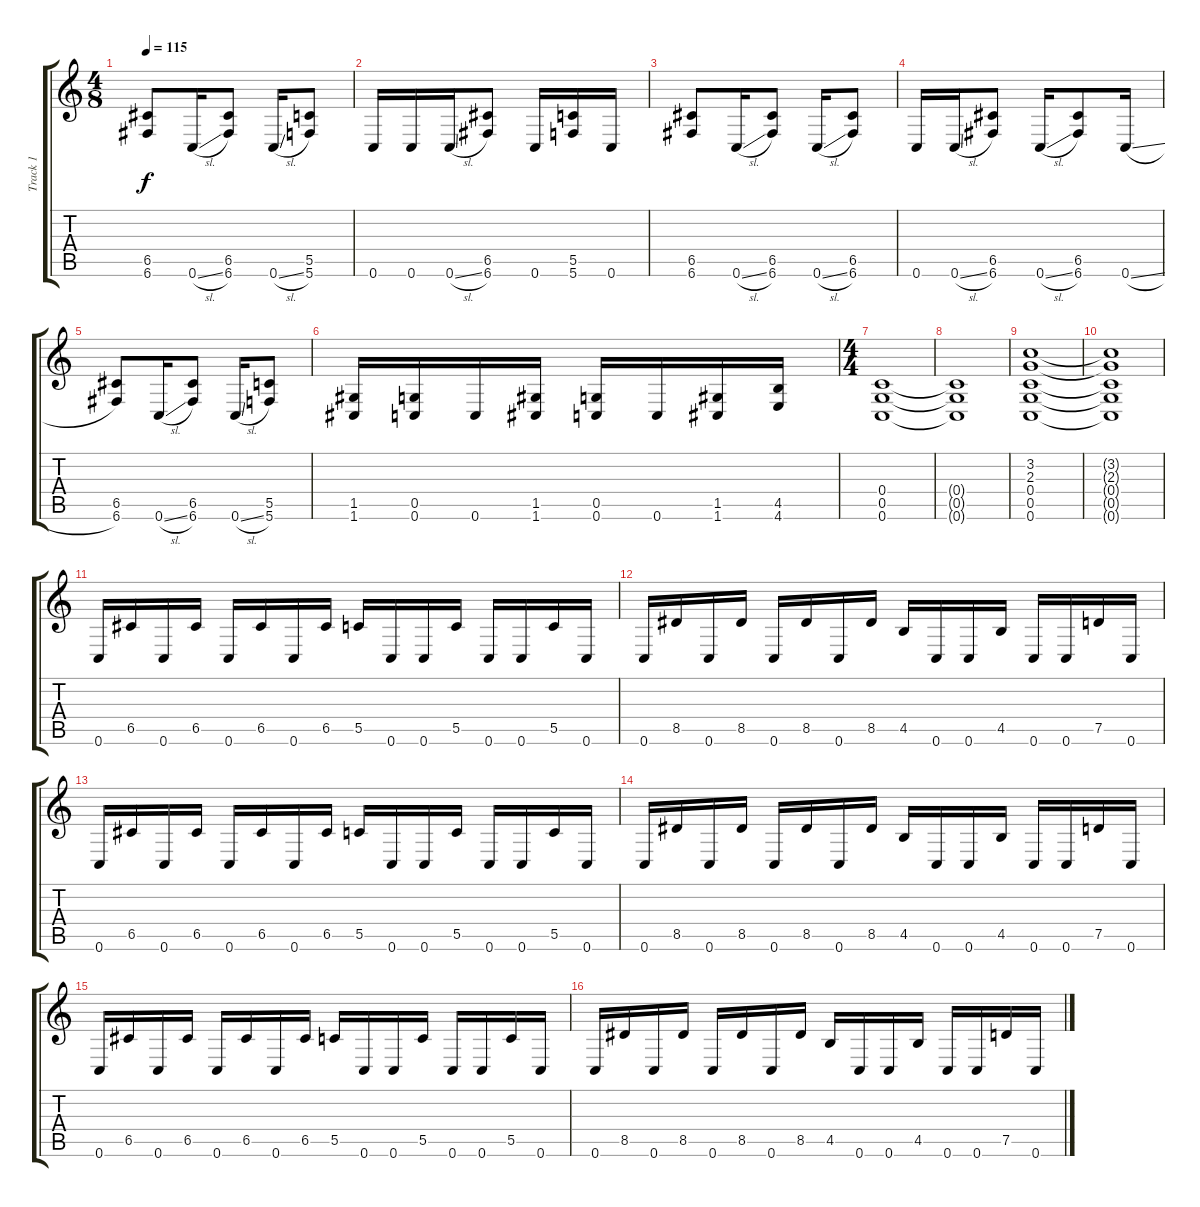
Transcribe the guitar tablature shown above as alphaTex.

\track ("Track 1" "Track 1") {instrument overdrivenguitar}
\staff {score tabs}
\tuning (D4 A3 F3 C3 G2 C2) {hide}
\ts (4 8)
\tempo 115
\clef g2
\ks c
(6.5 6.6).8{dy f} 0.6{sl}.16 (6.5 6.6).8 0.6{sl}.16 (5.5 5.6).8 |
0.6.16 0.6.16 0.6{sl}.16 (6.5 6.6).8 0.6.16 (5.5 5.6).16 0.6.16 |
(6.5 6.6).8 0.6{sl}.16 (6.5 6.6).8 0.6{sl}.16 (6.5 6.6).8 |
0.6.16 0.6{sl}.16 (6.5 6.6).8 0.6{sl}.16 (6.5 6.6).8 0.6{sl}.16 |
(6.5 6.6).8 0.6{sl}.16 (6.5 6.6).8 0.6{sl}.16 (5.5 5.6).8 |
(1.5 1.6).16 (0.5 0.6).16 0.6.16 (1.5 1.6).16 (0.5 0.6).16 0.6.16 (1.5 1.6).16 (4.5 4.6).16 |
\ts (4 4)
(0.4 0.5 0.6).1 |
(0.4{t} 0.5{t} 0.6{t}).1 |
(3.2 2.3 0.4 0.5 0.6).1 |
(3.2{t} 2.3{t} 0.4{t} 0.5{t} 0.6{t}).1 |
0.6.16 6.5.16 0.6.16 6.5.16 0.6.16 6.5.16 0.6.16 6.5.16 5.5.16 0.6.16 0.6.16 5.5.16 0.6.16 0.6.16 5.5.16 0.6.16 |
0.6.16 8.5.16 0.6.16 8.5.16 0.6.16 8.5.16 0.6.16 8.5.16 4.5.16 0.6.16 0.6.16 4.5.16 0.6.16 0.6.16 7.5.16 0.6.16 |
0.6.16 6.5.16 0.6.16 6.5.16 0.6.16 6.5.16 0.6.16 6.5.16 5.5.16 0.6.16 0.6.16 5.5.16 0.6.16 0.6.16 5.5.16 0.6.16 |
0.6.16 8.5.16 0.6.16 8.5.16 0.6.16 8.5.16 0.6.16 8.5.16 4.5.16 0.6.16 0.6.16 4.5.16 0.6.16 0.6.16 7.5.16 0.6.16 |
0.6.16 6.5.16 0.6.16 6.5.16 0.6.16 6.5.16 0.6.16 6.5.16 5.5.16 0.6.16 0.6.16 5.5.16 0.6.16 0.6.16 5.5.16 0.6.16 |
0.6.16 8.5.16 0.6.16 8.5.16 0.6.16 8.5.16 0.6.16 8.5.16 4.5.16 0.6.16 0.6.16 4.5.16 0.6.16 0.6.16 7.5.16 0.6.16
